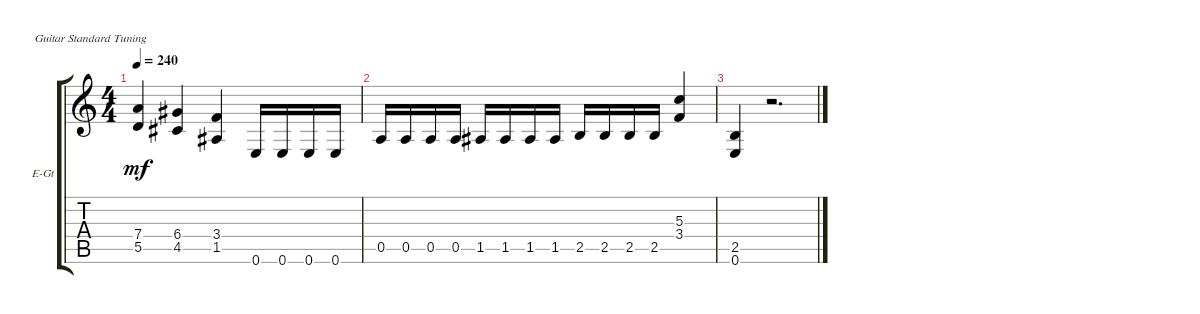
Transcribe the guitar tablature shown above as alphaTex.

\defaultSystemsLayout 4
\bracketExtendMode groupsimilarinstruments
\firstSystemTrackNameOrientation horizontal
\otherSystemsTrackNameOrientation horizontal
\track ("Electric Guitar" "E-Gt") {instrument electricguitarclean}
\staff {score tabs}
\tuning (E4 B3 G3 D3 A2 E2)
\ts (4 4)
\tempo 240
\clef g2
\ks c
(5.5 7.4).4{dy mf} (4.5 6.4).4 (1.5 3.4).4 0.6.16 0.6.16 0.6.16 0.6.16 |
0.5.16 0.5.16 0.5.16 0.5.16 1.5.16 1.5.16 1.5.16 1.5.16 2.5.16 2.5.16 2.5.16 2.5.16 (3.4 5.3).4 |
(0.6 2.5).4 r.2{d}
